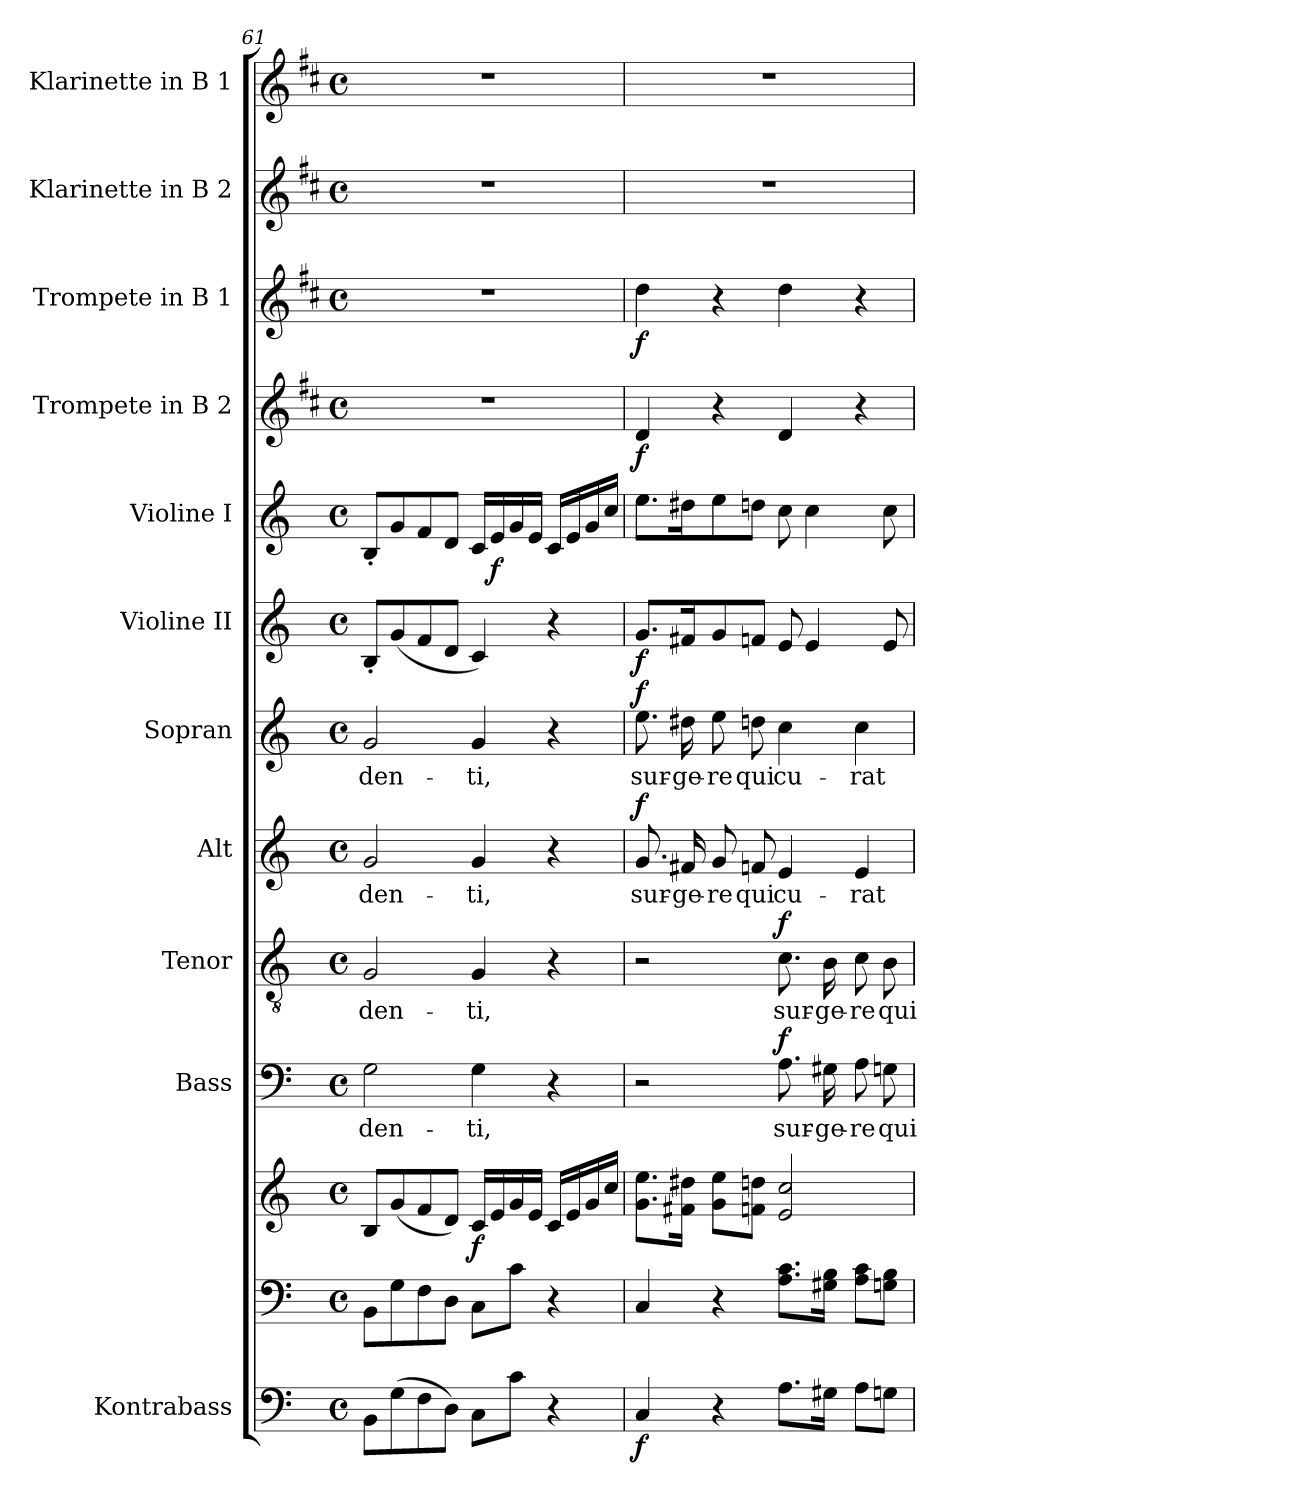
**kern	**dynam	**kern	**kern	**dynam	**kern	**text	**dynam	**kern	**text	**dynam	**kern	**text	**dynam	**kern	**text	**dynam	**kern	**dynam	**kern	**dynam	**kern	**dynam	**kern	**dynam	**kern	**kern
*part12	*part12	*part11	*part11	*part11	*part10	*part10	*part10	*part9	*part9	*part9	*part8	*part8	*part8	*part7	*part7	*part7	*part6	*part6	*part5	*part5	*part4	*part4	*part3	*part3	*part2	*part1
*staff13	*staff13	*staff12	*staff11	*staff11/12	*staff10	*staff10	*staff10	*staff9	*staff9	*staff9	*staff8	*staff8	*staff8	*staff7	*staff7	*staff7	*staff6	*staff6	*staff5	*staff5	*staff4	*staff4	*staff3	*staff3	*staff2	*staff1
*I"Kontrabass	*	*	*	*	*I"Bass	*	*	*I"Tenor	*	*	*I"Alt	*	*	*I"Sopran	*	*	*I"Violine II	*	*I"Violine I	*	*I"Trompete in B 2	*	*I"Trompete in B 1	*	*I"Klarinette in B 2	*I"Klarinette in B 1
*I'Kb.	*	*	*	*	*I'B	*	*	*I'T	*	*	*I'A	*	*	*I'S	*	*	*I'Vl. II	*	*I'Vl. I	*	*	*	*	*	*	*
*clefF4	*	*clefF4	*clefG2	*	*clefF4	*	*	*clefGv2	*	*	*clefG2	*	*	*clefG2	*	*	*clefG2	*	*clefG2	*	*clefG2	*	*clefG2	*	*clefG2	*clefG2
*ITrd7c12	*	*	*	*	*	*	*	*	*	*	*	*	*	*	*	*	*	*	*	*	*ITrd1c2	*	*ITrd1c2	*	*ITrd1c2	*ITrd1c2
*k[]	*	*k[]	*k[]	*	*k[]	*	*	*k[]	*	*	*k[]	*	*	*k[]	*	*	*k[]	*	*k[]	*	*k[]	*	*k[]	*	*k[]	*k[]
*C:	*	*C:	*C:	*	*C:	*	*	*C:	*	*	*C:	*	*	*C:	*	*	*C:	*	*C:	*	*C:	*	*C:	*	*C:	*C:
*M4/4	*	*M4/4	*M4/4	*	*M4/4	*	*	*M4/4	*	*	*M4/4	*	*	*M4/4	*	*	*M4/4	*	*M4/4	*	*M4/4	*	*M4/4	*	*M4/4	*M4/4
*met(c)	*	*met(c)	*met(c)	*	*met(c)	*	*	*met(c)	*	*	*met(c)	*	*	*met(c)	*	*	*met(c)	*	*met(c)	*	*met(c)	*	*met(c)	*	*met(c)	*met(c)
=61	=61	=61	=61	=61	=61	=61	=61	=61	=61	=61	=61	=61	=61	=61	=61	=61	=61	=61	=61	=61	=61	=61	=61	=61	=61	=61
!	!	!	!	!	!	!LO:LY:b	!	!	!LO:LY:b	!	!	!LO:LY:b	!	!	!LO:LY:b	!	!	!	!	!	!	!	!	!	!	!
8BBB\L	.	8BB\L	8B/L	.	2G\	-den-	.	2G/	-den-	.	2g/	-den-	.	2g/	-den-	.	8B'</L	.	8B'</L	.	1r	.	1r	.	1r	1r
(>8GG\	.	8G\	(<8g/	.	.	.	.	.	.	.	.	.	.	.	.	.	(<8g/	.	8g/	.	.	.	.	.	.	.
8FF\	.	8F\	8f/	.	.	.	.	.	.	.	.	.	.	.	.	.	8f/	.	8f/	.	.	.	.	.	.	.
8DD\J)	.	8D\J	8d/J)	.	.	.	.	.	.	.	.	.	.	.	.	.	8d/J	.	8d/J	.	.	.	.	.	.	.
!	!	!	!	!LO:DY:b	!	!LO:LY:b	!	!	!LO:LY:b	!	!	!LO:LY:b	!	!	!LO:LY:b	!	!	!	!	!	!	!	!	!	!	!
8CC\L	.	8C\L	16c/LL	f	4G\	-ti,	.	4G/	-ti,	.	4g/	-ti,	.	4g/	-ti,	.	4c/)	.	16c/LL	.	.	.	.	.	.	.
!	!	!	!	!	!	!	!	!	!	!	!	!	!	!	!	!	!	!	!	!LO:DY:b	!	!	!	!	!	!
.	.	.	16e/	.	.	.	.	.	.	.	.	.	.	.	.	.	.	.	16e/	f	.	.	.	.	.	.
8C\J	.	8c\J	16g/	.	.	.	.	.	.	.	.	.	.	.	.	.	.	.	16g/	.	.	.	.	.	.	.
.	.	.	16e/JJ	.	.	.	.	.	.	.	.	.	.	.	.	.	.	.	16e/JJ	.	.	.	.	.	.	.
4r	.	4r	16c/LL	.	4r	.	.	4r	.	.	4r	.	.	4r	.	.	4r	.	16c/LL	.	.	.	.	.	.	.
.	.	.	16e/	.	.	.	.	.	.	.	.	.	.	.	.	.	.	.	16e/	.	.	.	.	.	.	.
.	.	.	16g/	.	.	.	.	.	.	.	.	.	.	.	.	.	.	.	16g/	.	.	.	.	.	.	.
.	.	.	16cc/JJ	.	.	.	.	.	.	.	.	.	.	.	.	.	.	.	16cc/JJ	.	.	.	.	.	.	.
!!LO:PB:g=z
=62	=62	=62	=62	=62	=62	=62	=62	=62	=62	=62	=62	=62	=62	=62	=62	=62	=62	=62	=62	=62	=62	=62	=62	=62	=62	=62
!	!LO:DY:b	!	!	!	!	!	!	!	!	!	!	!LO:LY:b	!LO:DY:a	!	!LO:LY:b	!LO:DY:a	!	!LO:DY:b	!	!	!	!LO:DY:b	!	!LO:DY:b	!	!
4CC/	f	4C/	8.g\ 8.ee\L	.	2r	.	.	2r	.	.	8.g/	sur-	f	8.ee\	sur-	f	8.g/L	f	8.ee\L	.	4c/	f	4cc\	f	1r	1r
!	!	!	!	!	!	!	!	!	!	!	!	!LO:LY:b	!	!	!LO:LY:b	!	!	!	!	!	!	!	!	!	!	!
.	.	.	16f#X\ 16dd#X\Jk	.	.	.	.	.	.	.	16f#X/	-ge-	.	16dd#X\	-ge-	.	16f#X/k	.	16dd#X\k	.	.	.	.	.	.	.
!	!	!	!	!	!	!	!	!	!	!	!	!LO:LY:b	!	!	!LO:LY:b	!	!	!	!	!	!	!	!	!	!	!
4r	.	4r	8g\ 8ee\L	.	.	.	.	.	.	.	8g/	-re	.	8ee\	-re	.	8g/	.	8ee\	.	4r	.	4r	.	.	.
!	!	!	!	!	!	!	!	!	!	!	!	!LO:LY:b	!	!	!LO:LY:b	!	!	!	!	!	!	!	!	!	!	!
.	.	.	8fn\ 8ddn\J	.	.	.	.	.	.	.	8fn/	qui	.	8ddn\	qui	.	8fn/J	.	8ddn\J	.	.	.	.	.	.	.
!	!	!	!	!	!	!LO:LY:b	!LO:DY:a	!	!LO:LY:b	!LO:DY:a	!	!LO:LY:b	!	!	!LO:LY:b	!	!	!	!	!	!	!	!	!	!	!
8.AA\L	.	8.A\ 8.c\L	2e/ 2cc/	.	8.A\	sur-	f	8.c\	sur-	f	4e/	cu-	.	4cc\	cu-	.	8e/	.	8cc\	.	4c/	.	4cc\	.	.	.
.	.	.	.	.	.	.	.	.	.	.	.	.	.	.	.	.	4e/	.	4cc\	.	.	.	.	.	.	.
!	!	!	!	!	!	!LO:LY:b	!	!	!LO:LY:b	!	!	!	!	!	!	!	!	!	!	!	!	!	!	!	!	!
16GG#X\Jk	.	16G#X\ 16B\Jk	.	.	16G#X\	-ge-	.	16B\	-ge-	.	.	.	.	.	.	.	.	.	.	.	.	.	.	.	.	.
!	!	!	!	!	!	!LO:LY:b	!	!	!LO:LY:b	!	!	!LO:LY:b	!	!	!LO:LY:b	!	!	!	!	!	!	!	!	!	!	!
8AA\L	.	8A\ 8c\L	.	.	8A\	-re	.	8c\	-re	.	4e/	-rat	.	4cc\	-rat	.	.	.	.	.	4r	.	4r	.	.	.
!	!	!	!	!	!	!LO:LY:b	!	!	!LO:LY:b	!	!	!	!	!	!	!	!	!	!	!	!	!	!	!	!	!
8GGn\J	.	8Gn\ 8B\J	.	.	8Gn\	qui	.	8B\	qui	.	.	.	.	.	.	.	8e/	.	8cc\	.	.	.	.	.	.	.
=	=	=	=	=	=	=	=	=	=	=	=	=	=	=	=	=	=	=	=	=	=	=	=	=	=	=
*-	*-	*-	*-	*-	*-	*-	*-	*-	*-	*-	*-	*-	*-	*-	*-	*-	*-	*-	*-	*-	*-	*-	*-	*-	*-	*-
